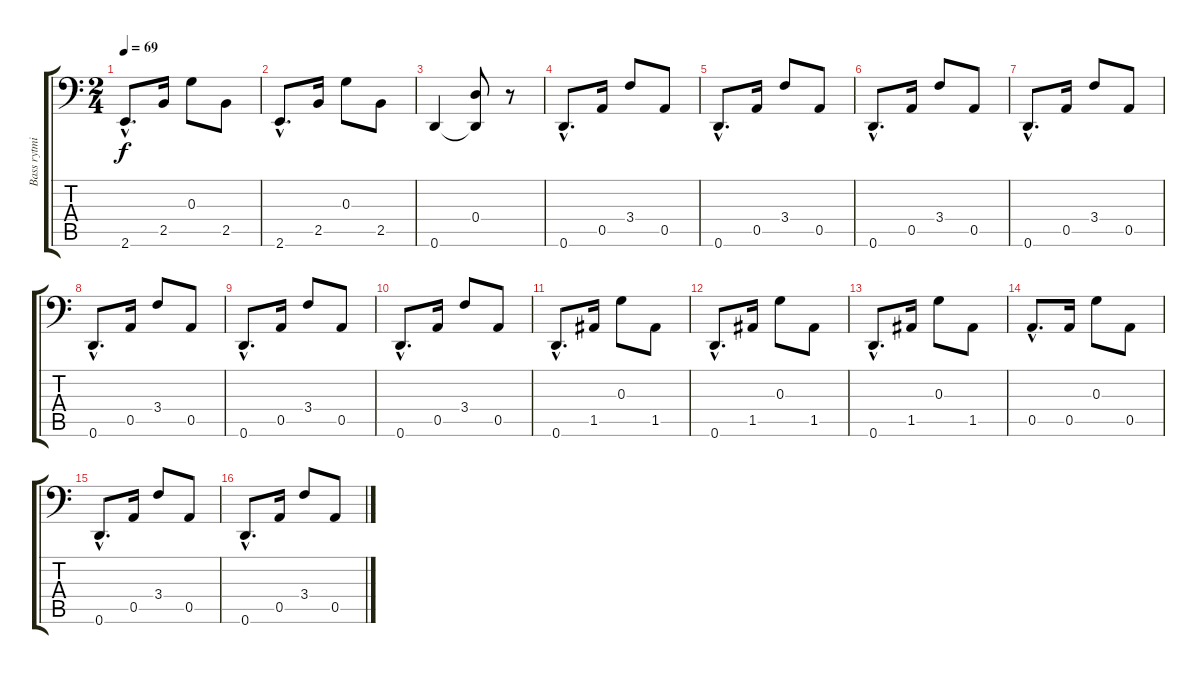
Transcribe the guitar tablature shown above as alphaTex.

\track ("Bass rytmique" "Bass rytmi") {instrument electricbasspick}
\staff {score tabs}
\tuning (E4 B3 G2 D2 A1 D1) {hide}
\ts (2 4)
\tempo 69
\clef f4
\ks c
2.6{hac}.8{d dy f} 2.5.16 0.3.8 2.5.8 |
2.6{hac}.8{d} 2.5.16 0.3.8 2.5.8 |
0.6.4 (0.4 0.6{t}).8 r.8 |
0.6{hac}.8{d} 0.5.16 3.4.8 0.5.8 |
0.6{hac}.8{d} 0.5.16 3.4.8 0.5.8 |
0.6{hac}.8{d} 0.5.16 3.4.8 0.5.8 |
0.6{hac}.8{d} 0.5.16 3.4.8 0.5.8 |
0.6{hac}.8{d} 0.5.16 3.4.8 0.5.8 |
0.6{hac}.8{d} 0.5.16 3.4.8 0.5.8 |
0.6{hac}.8{d} 0.5.16 3.4.8 0.5.8 |
0.6{hac}.8{d} 1.5.16 0.3.8 1.5.8 |
0.6{hac}.8{d} 1.5.16 0.3.8 1.5.8 |
0.6{hac}.8{d} 1.5.16 0.3.8 1.5.8 |
0.5{hac}.8{d} 0.5.16 0.3.8 0.5.8 |
0.6{hac}.8{d} 0.5.16 3.4.8 0.5.8 |
0.6{hac}.8{d} 0.5.16 3.4.8 0.5.8
